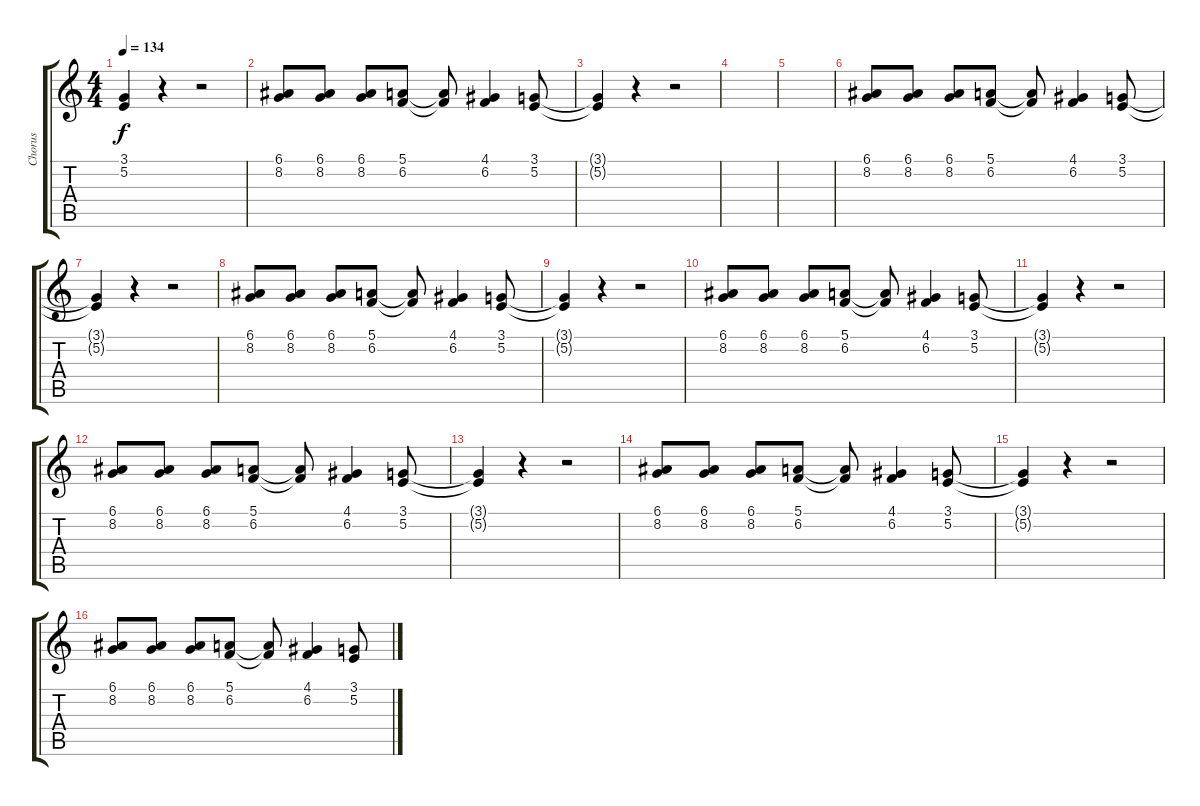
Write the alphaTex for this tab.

\track ("Chorus" "Chorus") {instrument synthstrings1}
\staff {score tabs}
\tuning (E4 B3 G3 D3 A2 E2) {hide}
\ts (4 4)
\tempo 134
\clef g2
\ks c
(3.1{t} 5.2{t}).4{dy f} r.4 r.2 |
(6.1 8.2).8 (6.1 8.2).8 (6.1 8.2).8 (5.1 6.2).8 (5.1{t} 6.2{t}).8 (4.1 6.2).4 (3.1 5.2).8 |
(3.1{t} 5.2{t}).4 r.4 r.2 |
|
|
(6.1 8.2).8 (6.1 8.2).8 (6.1 8.2).8 (5.1 6.2).8 (5.1{t} 6.2{t}).8 (4.1 6.2).4 (3.1 5.2).8 |
(3.1{t} 5.2{t}).4 r.4 r.2 |
(6.1 8.2).8 (6.1 8.2).8 (6.1 8.2).8 (5.1 6.2).8 (5.1{t} 6.2{t}).8 (4.1 6.2).4 (3.1 5.2).8 |
(3.1{t} 5.2{t}).4 r.4 r.2 |
(6.1 8.2).8 (6.1 8.2).8 (6.1 8.2).8 (5.1 6.2).8 (5.1{t} 6.2{t}).8 (4.1 6.2).4 (3.1 5.2).8 |
(3.1{t} 5.2{t}).4 r.4 r.2 |
(6.1 8.2).8 (6.1 8.2).8 (6.1 8.2).8 (5.1 6.2).8 (5.1{t} 6.2{t}).8 (4.1 6.2).4 (3.1 5.2).8 |
(3.1{t} 5.2{t}).4 r.4 r.2 |
(6.1 8.2).8 (6.1 8.2).8 (6.1 8.2).8 (5.1 6.2).8 (5.1{t} 6.2{t}).8 (4.1 6.2).4 (3.1 5.2).8 |
(3.1{t} 5.2{t}).4 r.4 r.2 |
(6.1 8.2).8 (6.1 8.2).8 (6.1 8.2).8 (5.1 6.2).8 (5.1{t} 6.2{t}).8 (4.1 6.2).4 (3.1 5.2).8
